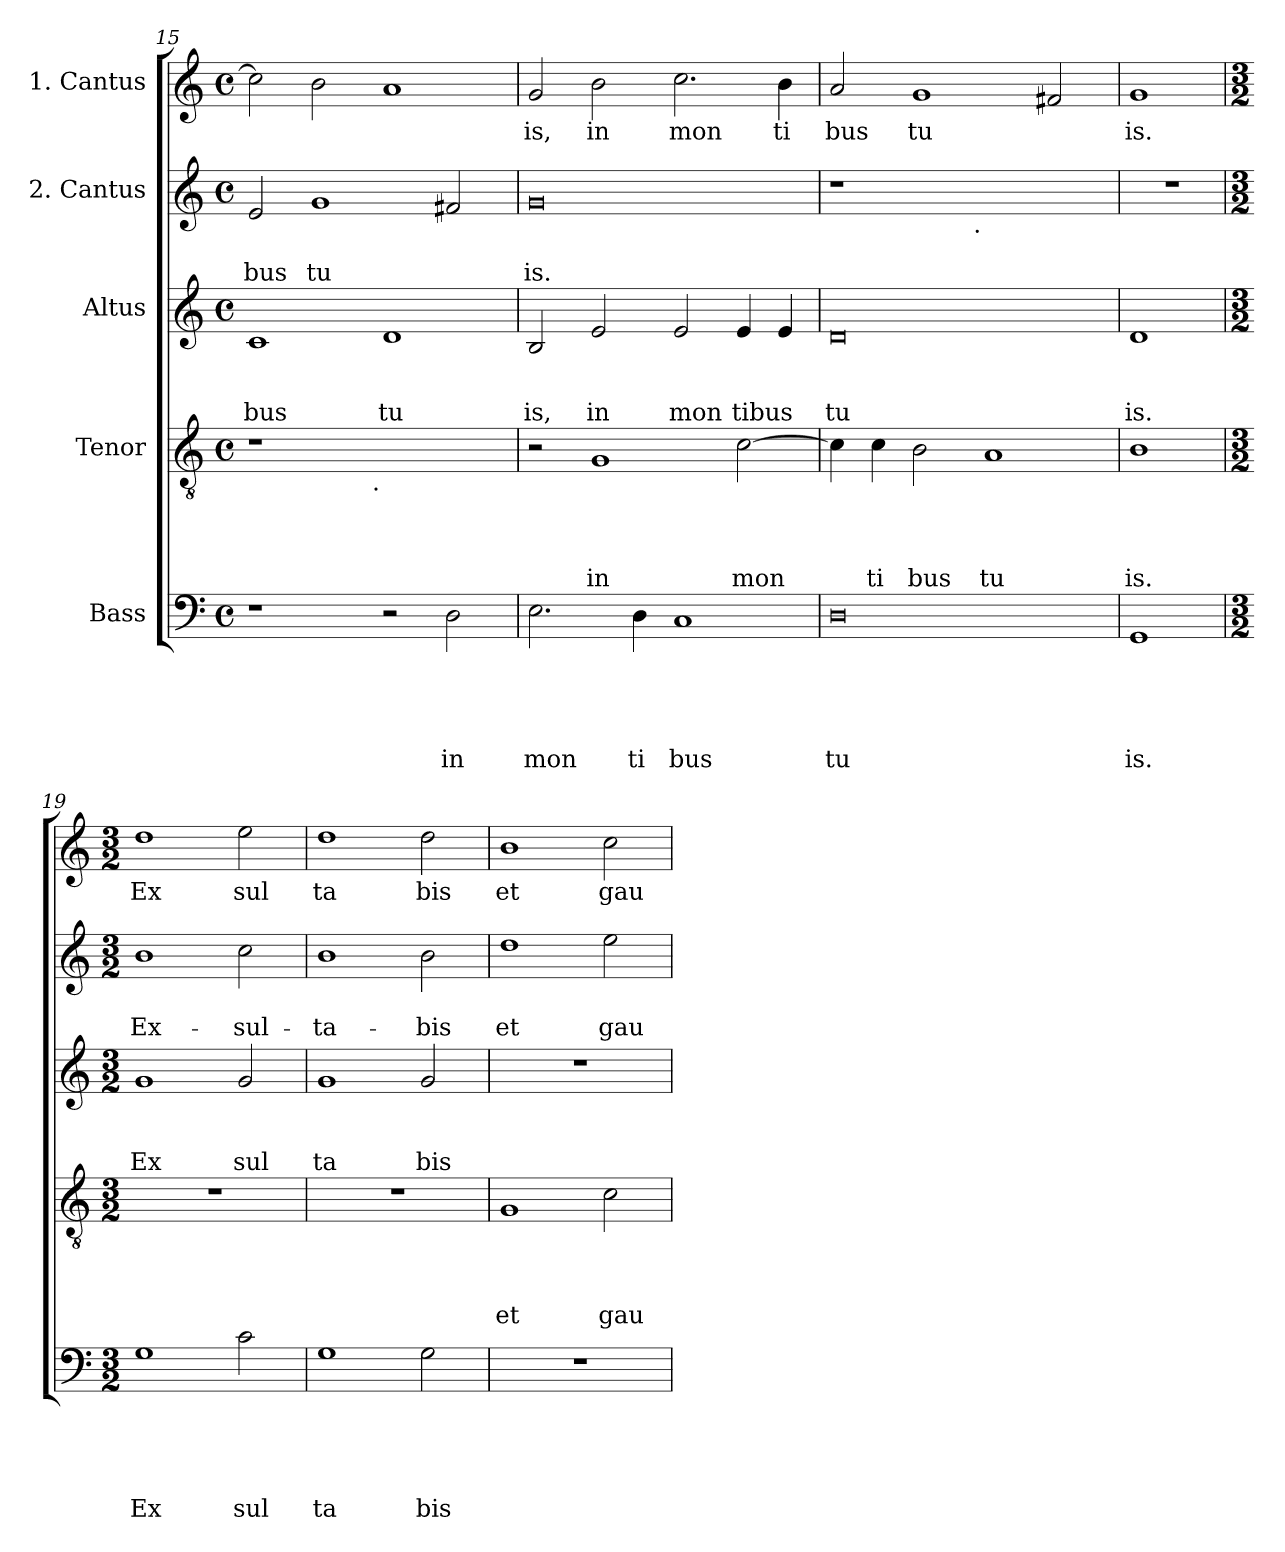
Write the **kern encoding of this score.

**kern	**text	**text	**text	**text	**text	**kern	**text	**text	**text	**text	**kern	**text	**text	**text	**kern	**text	**text	**kern	**text
*part5	*part5	*part5	*part5	*part5	*part5	*part4	*part4	*part4	*part4	*part4	*part3	*part3	*part3	*part3	*part2	*part2	*part2	*part1	*part1
*staff5	*staff5	*staff5	*staff5	*staff5	*staff5	*staff4	*staff4	*staff4	*staff4	*staff4	*staff3	*staff3	*staff3	*staff3	*staff2	*staff2	*staff2	*staff1	*staff1
*I"Bass	*	*	*	*	*	*I"Tenor	*	*	*	*	*I"Altus	*	*	*	*I"2. Cantus	*	*	*I"1. Cantus	*
*clefF4	*	*	*	*	*	*clefGv2	*	*	*	*	*clefG2	*	*	*	*clefG2	*	*	*clefG2	*
*k[]	*	*	*	*	*	*k[]	*	*	*	*	*k[]	*	*	*	*k[]	*	*	*k[]	*
*C:	*	*	*	*	*	*C:	*	*	*	*	*C:	*	*	*	*C:	*	*	*C:	*
*M4/4	*	*	*	*	*	*M4/4	*	*	*	*	*M4/4	*	*	*	*M4/4	*	*	*M4/4	*
*met(c)	*	*	*	*	*	*met(c)	*	*	*	*	*met(c)	*	*	*	*met(c)	*	*	*met(c)	*
=15	=15	=15	=15	=15	=15	=15	=15	=15	=15	=15	=15	=15	=15	=15	=15	=15	=15	=15	=15
!	!	!	!	!	!	!	!	!	!	!	!	!	!	!LO:LY:b	!	!	!LO:LY:b	!	!
*	*	*	*	*	*	*^	*	*	*	*	*	*	*	*	*	*	*	*	*
1r	.	.	.	.	.	1r	2ryy	.	.	.	.	1c	.	.	bus	2e/	.	bus	2cc\]	.
!	!	!	!	!	!	!	!	!	!	!	!	!	!	!	!	!	!	!LO:LY:b	!	!
.	.	.	.	.	.	.	4...ryy	.	.	.	.	.	.	.	.	1g	.	tu	2b\	.
!	!	!	!	!	!	!	!LO:TX:b:t=.	!	!	!	!	!	!	!	!	!	!	!	!	!
.	.	.	.	.	.	.	1ryy	.	.	.	.	.	.	.	.	.	.	.	.	.
!	!	!	!	!	!	!	!	!	!	!	!	!	!	!	!LO:LY:b	!	!	!	!	!
2r	.	.	.	.	.	1ryy	.	.	.	.	.	1d	.	.	tu	.	.	.	1a	.
!	!	!	!	!	!LO:LY:b	!	!	!	!	!	!	!	!	!	!	!	!	!	!	!
2D\	.	.	.	.	in	.	.	.	.	.	.	.	.	.	.	2f#X/	.	.	.	.
.	.	.	.	.	.	.	32ryy	.	.	.	.	.	.	.	.	.	.	.	.	.
=16	=16	=16	=16	=16	=16	=16	=16	=16	=16	=16	=16	=16	=16	=16	=16	=16	=16	=16	=16	=16
!	!	!	!	!	!LO:LY:b	!	!	!	!	!	!	!	!	!	!LO:LY:b	!	!	!LO:LY:b	!	!LO:LY:b
*	*	*	*	*	*	*v	*v	*	*	*	*	*	*	*	*	*	*	*	*	*
2.E\	.	.	.	.	mon	2r	.	.	.	.	2B/	.	.	is,	0g	.	is.	2g/	is,
!	!	!	!	!	!	!	!	!	!	!LO:LY:b	!	!	!	!LO:LY:b	!	!	!	!	!LO:LY:b
.	.	.	.	.	.	1G	.	.	.	in	2e/	.	.	in	.	.	.	2b\	in
!	!	!	!	!	!LO:LY:b	!	!	!	!	!	!	!	!	!	!	!	!	!	!
4D\	.	.	.	.	ti	.	.	.	.	.	.	.	.	.	.	.	.	.	.
!	!	!	!	!	!LO:LY:b	!	!	!	!	!	!	!	!	!LO:LY:b	!	!	!	!	!LO:LY:b
1C	.	.	.	.	bus	.	.	.	.	.	2e/	.	.	mon	.	.	.	2.cc\	mon
!	!	!	!	!	!	!	!	!	!	!LO:LY:b	!	!	!	!LO:LY:b	!	!	!	!	!
.	.	.	.	.	.	[>2c\	.	.	.	mon	4e/	.	.	tibus	.	.	.	.	.
!	!	!	!	!	!	!	!	!	!	!	!	!	!	!	!	!	!	!	!LO:LY:b
.	.	.	.	.	.	.	.	.	.	.	4e/	.	.	.	.	.	.	4b\	ti
!!LO:PB:g=z
=17	=17	=17	=17	=17	=17	=17	=17	=17	=17	=17	=17	=17	=17	=17	=17	=17	=17	=17	=17
!	!	!	!	!	!LO:LY:b	!	!	!	!	!	!	!	!	!LO:LY:b	!	!	!	!	!LO:LY:b
*	*	*	*	*	*	*	*	*	*	*	*	*	*	*	*^	*	*	*	*
0D	.	.	.	.	tu	4c\]	.	.	.	.	0d	.	.	tu	1r	2ryy	.	.	2a/	bus
!	!	!	!	!	!	!	!	!	!	!LO:LY:b	!	!	!	!	!	!	!	!	!	!
.	.	.	.	.	.	4c\	.	.	.	ti	.	.	.	.	.	.	.	.	.	.
!	!	!	!	!	!	!	!	!	!	!LO:LY:b	!	!	!	!	!	!	!	!	!	!LO:LY:b
.	.	.	.	.	.	2B\	.	.	.	bus	.	.	.	.	.	4...ryy	.	.	1g	tu
!	!	!	!	!	!	!	!	!	!	!	!	!	!	!	!	!LO:TX:b:t=.	!	!	!	!
.	.	.	.	.	.	.	.	.	.	.	.	.	.	.	.	1ryy	.	.	.	.
!	!	!	!	!	!	!	!	!	!	!LO:LY:b	!	!	!	!	!	!	!	!	!	!
.	.	.	.	.	.	1A	.	.	.	tu	.	.	.	.	1ryy	.	.	.	.	.
.	.	.	.	.	.	.	.	.	.	.	.	.	.	.	.	.	.	.	2f#X/	.
.	.	.	.	.	.	.	.	.	.	.	.	.	.	.	.	32ryy	.	.	.	.
=18	=18	=18	=18	=18	=18	=18	=18	=18	=18	=18	=18	=18	=18	=18	=18	=18	=18	=18	=18	=18
!	!	!	!	!	!LO:LY:b	!	!	!	!	!LO:LY:b	!	!	!	!LO:LY:b	!	!	!	!	!	!LO:LY:b
*	*	*	*	*	*	*	*	*	*	*	*	*	*	*	*v	*v	*	*	*	*
1GG	.	.	.	.	is.	1B	.	.	.	is.	1d	.	.	is.	1r	.	.	1g	is.
=19	=19	=19	=19	=19	=19	=19	=19	=19	=19	=19	=19	=19	=19	=19	=19	=19	=19	=19	=19
*M3/2	*	*	*	*	*	*M3/2	*	*	*	*	*M3/2	*	*	*	*M3/2	*	*	*M3/2	*
!	!	!	!	!	!LO:LY:b	!LO:N:vis=1	!	!	!	!	!	!	!	!LO:LY:b	!	!	!LO:LY:b	!	!LO:LY:b
1G	.	.	.	.	Ex	1.r	.	.	.	.	1g	.	.	Ex	1b	.	Ex-	1dd	Ex
!	!	!	!	!	!LO:LY:b	!	!	!	!	!	!	!	!	!LO:LY:b	!	!	!LO:LY:b	!	!LO:LY:b
2c\	.	.	.	.	sul	.	.	.	.	.	2g/	.	.	sul	2cc\	.	-sul-	2ee\	sul
=20	=20	=20	=20	=20	=20	=20	=20	=20	=20	=20	=20	=20	=20	=20	=20	=20	=20	=20	=20
!	!	!	!	!	!LO:LY:b	!LO:N:vis=1	!	!	!	!	!	!	!	!LO:LY:b	!	!	!LO:LY:b	!	!LO:LY:b
1G	.	.	.	.	ta	1.r	.	.	.	.	1g	.	.	ta	1b	.	-ta-	1dd	ta
!	!	!	!	!	!LO:LY:b	!	!	!	!	!	!	!	!	!LO:LY:b	!	!	!LO:LY:b	!	!LO:LY:b
2G\	.	.	.	.	bis	.	.	.	.	.	2g/	.	.	bis	2b\	.	-bis	2dd\	bis
=21	=21	=21	=21	=21	=21	=21	=21	=21	=21	=21	=21	=21	=21	=21	=21	=21	=21	=21	=21
!LO:N:vis=1	!	!	!	!	!	!	!	!	!	!LO:LY:b	!LO:N:vis=1	!	!	!	!	!	!LO:LY:b	!	!LO:LY:b
1.r	.	.	.	.	.	1G	.	.	.	et	1.r	.	.	.	1dd	.	et	1b	et
!	!	!	!	!	!	!	!	!	!	!LO:LY:b	!	!	!	!	!	!	!LO:LY:b	!	!LO:LY:b
.	.	.	.	.	.	2c\	.	.	.	gau	.	.	.	.	2ee\	.	gau-	2cc\	gau
=	=	=	=	=	=	=	=	=	=	=	=	=	=	=	=	=	=	=	=
*-	*-	*-	*-	*-	*-	*-	*-	*-	*-	*-	*-	*-	*-	*-	*-	*-	*-	*-	*-
